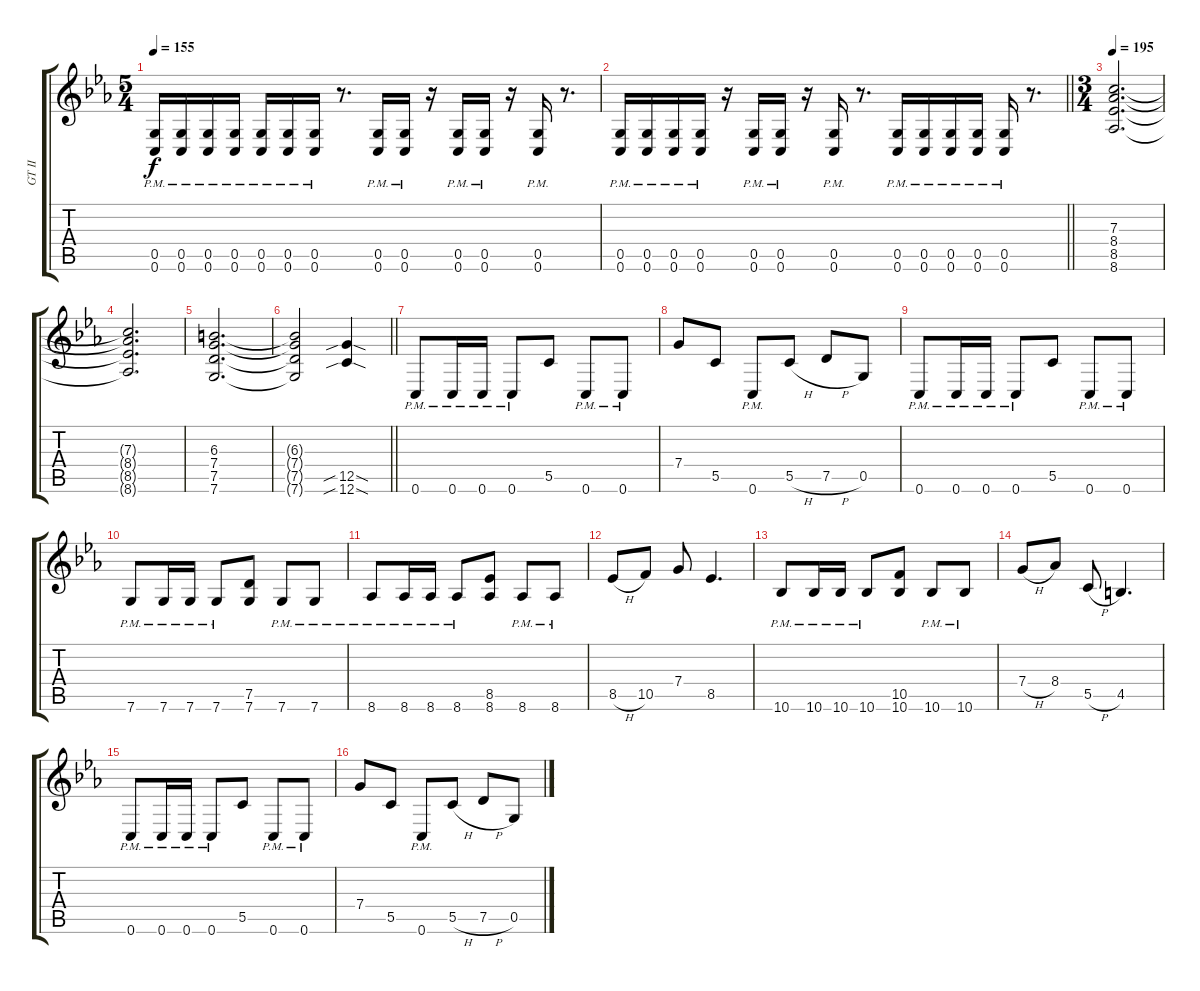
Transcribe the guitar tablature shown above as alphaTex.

\track ("GT II" "GT II") {instrument overdrivenguitar}
\staff {score tabs}
\tuning (D4 A3 F3 C3 G2 C2) {hide}
\ts (5 4)
\tempo 155
\clef g2
\ks cminor
(0.5{pm} 0.6{pm}).16{dy f} (0.5{pm} 0.6{pm}).16 (0.5{pm} 0.6{pm}).16 (0.5{pm} 0.6{pm}).16 (0.5{pm} 0.6{pm}).16 (0.5{pm} 0.6{pm}).16 (0.5{pm} 0.6{pm}).16 r.8{d} (0.5{pm} 0.6{pm}).16 (0.5{pm} 0.6{pm}).16 r.16 (0.5{pm} 0.6{pm}).16 (0.5{pm} 0.6{pm}).16 r.16 (0.5{pm} 0.6{pm}).16 r.8{d} |
\barLineRight lightlight
(0.5{pm} 0.6{pm}).16 (0.5{pm} 0.6{pm}).16 (0.5{pm} 0.6{pm}).16 (0.5{pm} 0.6{pm}).16 r.16 (0.5{pm} 0.6{pm}).16 (0.5{pm} 0.6{pm}).16 r.16 (0.5{pm} 0.6{pm}).16 r.8{d} (0.5{pm} 0.6{pm}).16 (0.5{pm} 0.6{pm}).16 (0.5{pm} 0.6{pm}).16 (0.5{pm} 0.6{pm}).16 (0.5{pm} 0.6{pm}).16 r.8{d} |
\ts (3 4)
\section ("" "")
\tempo 195
(7.3 8.4 8.5 8.6).2{d} |
(7.3{t} 8.4{t} 8.5{t} 8.6{t}).2{d} |
(6.3 7.4 7.5 7.6).2{d} |
\barLineRight lightlight
(6.3{t} 7.4{t} 7.5{t} 7.6{t}).2 (12.5{sib sod} 12.6{sib sod}).4 |
\section ("" "")
0.6{pm}.8 0.6{pm}.16 0.6{pm}.16 0.6{pm}.8 5.5.8 0.6{pm}.8 0.6{pm}.8 |
7.4.8 5.5.8 0.6{pm}.8 5.5{h}.8 7.5{h}.8 0.5.8 |
0.6{pm}.8 0.6{pm}.16 0.6{pm}.16 0.6{pm}.8 5.5.8 0.6{pm}.8 0.6{pm}.8 |
7.6{pm}.8 7.6{pm}.16 7.6{pm}.16 7.6{pm}.8 (7.5 7.6).8 7.6{pm}.8 7.6{pm}.8 |
8.6{pm}.8 8.6{pm}.16 8.6{pm}.16 8.6{pm}.8 (8.5 8.6).8 8.6{pm}.8 8.6{pm}.8 |
8.5{h}.8 10.5.8 7.4.8 8.5.4{d} |
10.6{pm}.8 10.6{pm}.16 10.6{pm}.16 10.6{pm}.8 (10.5 10.6).8 10.6{pm}.8 10.6{pm}.8 |
7.4{h}.8 8.4.8 5.5{h}.8 4.5.4{d} |
0.6{pm}.8 0.6{pm}.16 0.6{pm}.16 0.6{pm}.8 5.5.8 0.6{pm}.8 0.6{pm}.8 |
7.4.8 5.5.8 0.6{pm}.8 5.5{h}.8 7.5{h}.8 0.5.8
